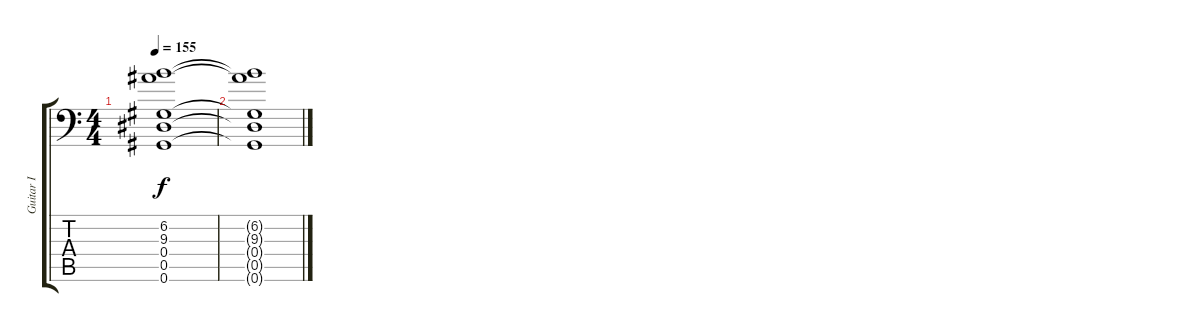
\track ("Guitar I" "Guitar I") {instrument distortionguitar}
\staff {score tabs}
\tuning (Bb3 F3 Db3 Ab2 Eb2 Ab1) {hide}
\ts (4 4)
\tempo 155
\clef f4
\ks c
(6.2 9.3 0.4 0.5 0.6).1{dy f} |
(6.2{t} 9.3{t} 0.4{t} 0.5{t} 0.6{t}).1
